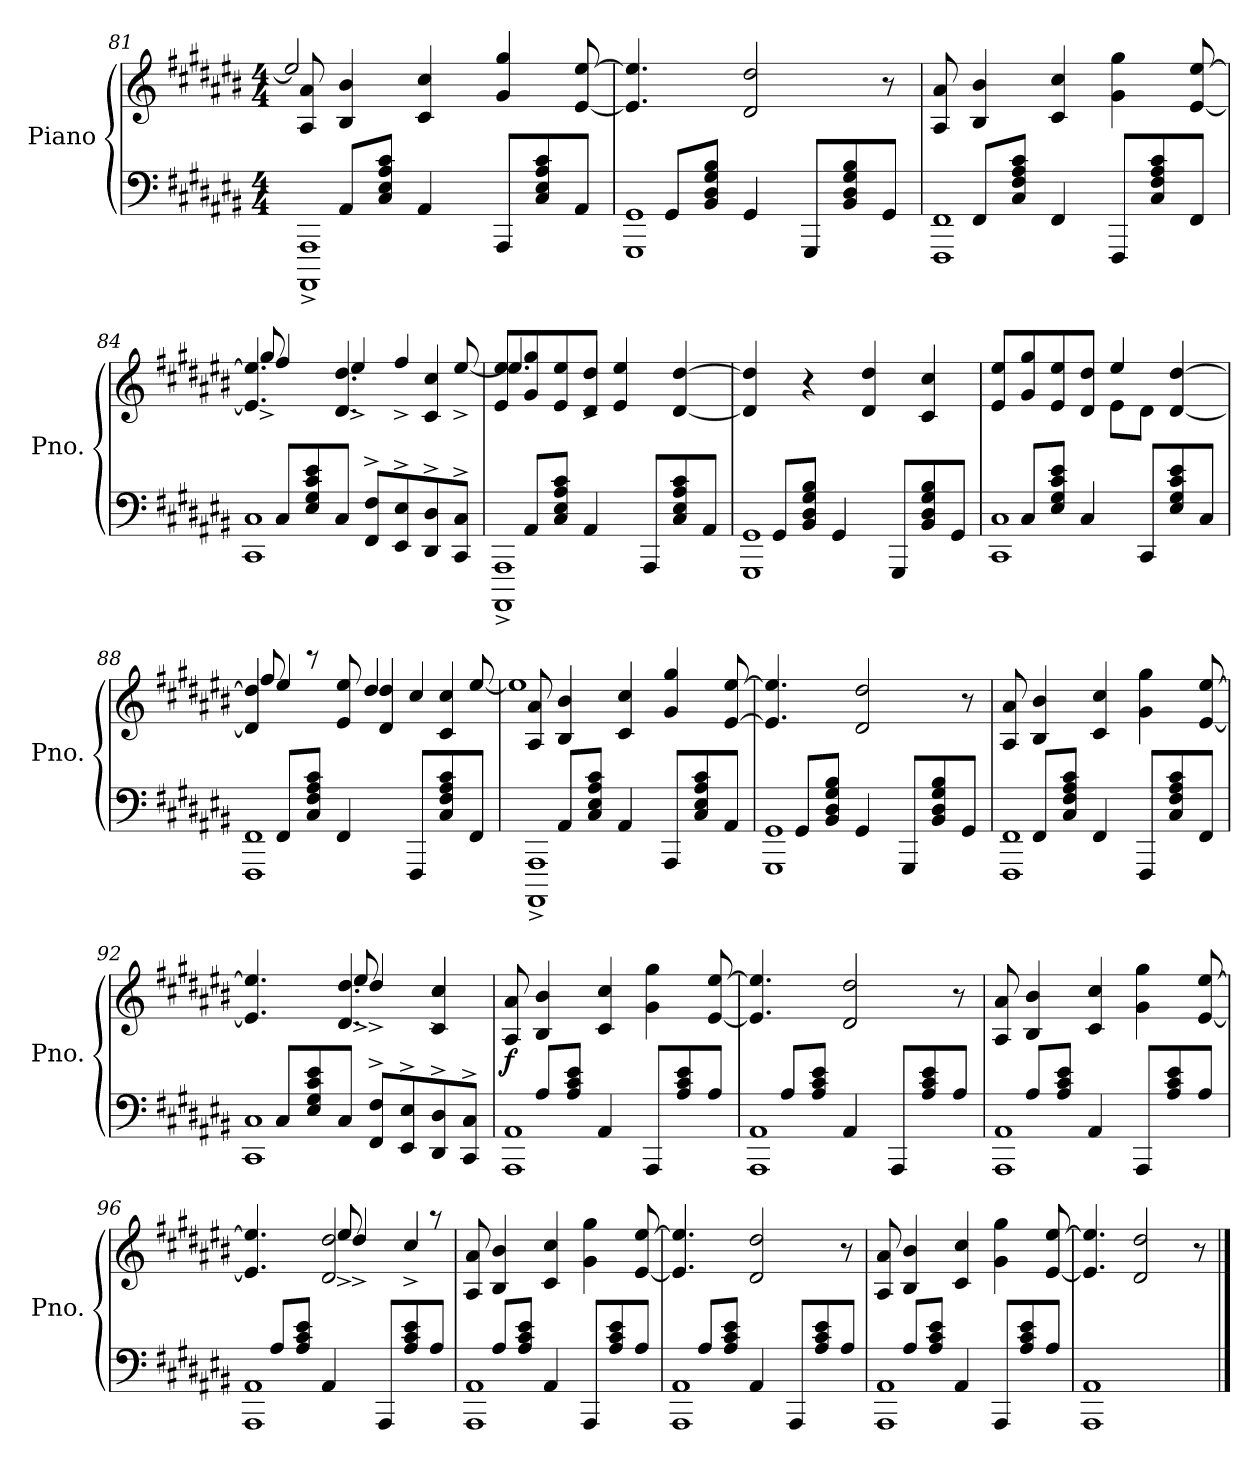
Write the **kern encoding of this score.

**kern	**kern	**dynam
*part1	*part1	*part1
*staff2	*staff1	*staff1/2
*I"Piano	*	*
*I'Pno.	*	*
!!LO:LB:g=z
*clefF4	*clefG2	*
*k[f#c#g#d#a#e#b#]	*k[f#c#g#d#a#e#b#]	*
*M4/4	*M4/4	*
=81	=81	=81
*^	*^	*
8ryy	1AAAA#^ 1AAA#^	8A#/ 8a#/	2ee#/]	.
8AA#/L	.	4B#/ 4b#/	.	.
8C#/ 8E#/ 8A#/ 8c#/J	.	.	.	.
4AA#/	.	4c#/ 4cc#/	.	.
.	.	.	2ryy	.
8AAA#/L	.	4g#/ 4gg#/	.	.
8C#/ 8E#/ 8A#/ 8c#/	.	.	.	.
8AA#/J	.	[8e#/ [8ee#/	.	.
*	*	*v	*v	*
=82	=82	=82	=82
8ryy	1GGG# 1GG#	4.e#/] 4.ee#/]	.
8GG#/L	.	.	.
8BB#/ 8D#/ 8G#/ 8B#/J	.	.	.
4GG#/	.	2d#/ 2dd#/	.
8GGG#/L	.	.	.
8BB#/ 8D#/ 8G#/ 8B#/	.	.	.
8GG#/J	.	8r	.
=83	=83	=83	=83
8ryy	1FFF# 1FF#	8A#/ 8a#/	.
8FF#/L	.	4B#/ 4b#/	.
8C#/ 8F#/ 8A#/ 8c#/J	.	.	.
4FF#/	.	4c#/ 4cc#/	.
8FFF#/L	.	4g#\ 4gg#\	.
8C#/ 8F#/ 8A#/ 8c#/	.	.	.
8FF#/J	.	[8e#/ [8ee#/	.
=84	=84	=84	=84
*	*	*^	*
8ryy	1CC# 1C#	4.e#/] 4.ee#/]	8gg#^/	.
8C#/L	.	.	4ff#/	.
8E#/ 8G#/ 8c#/ 8e#/	.	.	.	.
8C#/J	.	4.d#/ 4.dd#/	4ee#^/	.
8FF#/^ 8F#/^L	.	.	.	.
8EE#/^ 8E#/^	.	.	4ff#^/	.
8DD#/^ 8D#/^	.	4c#/ 4cc#/	.	.
8CC#/^ 8C#/^J	.	.	[8ee#^/	.
!!LO:LB:g=z	!!
=85	=85	=85	=85	=85
8ryy	1AAAA#^ 1AAA#^	8e#/ 8ee#/L	4.ee#/]	.
8AA#/L	.	8g#/ 8gg#/	.	.
8C#/ 8E#/ 8A#/ 8c#/J	.	8e#/ 8ee#/	.	.
4AA#/	.	8d#/ 8dd#/J	4dd#^/	.
.	.	4e#/ 4ee#/	.	.
8AAA#/L	.	.	4.ryy	.
8C#/ 8E#/ 8A#/ 8c#/	.	[4d#/ [4dd#/	.	.
8AA#/J	.	.	.	.
*	*	*v	*v	*
=86	=86	=86	=86
8ryy	1GGG# 1GG#	4d#/] 4dd#/]	.
8GG#/L	.	.	.
8BB#/ 8D#/ 8G#/ 8B#/J	.	4r	.
4GG#/	.	.	.
.	.	4d#/ 4dd#/	.
8GGG#/L	.	.	.
8BB#/ 8D#/ 8G#/ 8B#/	.	4c#/ 4cc#/	.
8GG#/J	.	.	.
=87	=87	=87	=87
*	*	*^	*
8ryy	1CC# 1C#	8e#/ 8ee#/L	2ryy	.
8C#/L	.	8g#/ 8gg#/	.	.
8E#/ 8G#/ 8c#/ 8e#/J	.	8e#/ 8ee#/	.	.
4C#/	.	8d#/ 8dd#/J	.	.
.	.	8e#\L	4ee#/	.
8CC#/L	.	8d#\J	.	.
8E#/ 8G#/ 8c#/ 8e#/	.	[4d#/ [4dd#/	4ryy	.
8C#/J	.	.	.	.
=88	=88	=88	=88	=88
8ryy	1FFF# 1FF#	4d#/] 4dd#/]	8ff#/	.
8FF#/L	.	.	4ee#/	.
8C#/ 8F#/ 8A#/ 8c#/J	.	8r	.	.
4FF#/	.	8e#/ 8ee#/	4dd#/	.
.	.	4d#/ 4dd#/	.	.
8FFF#/L	.	.	4cc#/	.
8C#/ 8F#/ 8A#/ 8c#/	.	4c#/ 4cc#/	.	.
8FF#/J	.	.	[8ee#/	.
!!LO:PB:g=z	!!
=89	=89	=89	=89	=89
8ryy	1AAAA#^ 1AAA#^	8A#/ 8a#/	1ee#]	.
8AA#/L	.	4B#/ 4b#/	.	.
8C#/ 8E#/ 8A#/ 8c#/J	.	.	.	.
4AA#/	.	4c#/ 4cc#/	.	.
8AAA#/L	.	4g#/ 4gg#/	.	.
8C#/ 8E#/ 8A#/ 8c#/	.	.	.	.
8AA#/J	.	[8e#/ [8ee#/	.	.
*	*	*v	*v	*
=90	=90	=90	=90
8ryy	1GGG# 1GG#	4.e#/] 4.ee#/]	.
8GG#/L	.	.	.
8BB#/ 8D#/ 8G#/ 8B#/J	.	.	.
4GG#/	.	2d#/ 2dd#/	.
8GGG#/L	.	.	.
8BB#/ 8D#/ 8G#/ 8B#/	.	.	.
8GG#/J	.	8r	.
=91	=91	=91	=91
8ryy	1FFF# 1FF#	8A#/ 8a#/	.
8FF#/L	.	4B#/ 4b#/	.
8C#/ 8F#/ 8A#/ 8c#/J	.	.	.
4FF#/	.	4c#/ 4cc#/	.
8FFF#/L	.	4g#\ 4gg#\	.
8C#/ 8F#/ 8A#/ 8c#/	.	.	.
8FF#/J	.	[8e#/ [8ee#/	.
=92	=92	=92	=92
*	*	*^	*
8ryy	1CC# 1C#	4.e#/] 4.ee#/]	4.ryy	.
8C#/L	.	.	.	.
8E#/ 8G#/ 8c#/ 8e#/	.	.	.	.
8C#/J	.	4.d#/ 4.dd#/	8ee#^/	.
8FF#/^ 8F#/^L	.	.	4dd#^/	.
8EE#/^ 8E#/^	.	.	.	.
8DD#/^ 8D#/^	.	4c#/ 4cc#/	4cc#^/	.
8CC#/^ 8C#/^J	.	.	.	.
*	*	*v	*v	*
!!LO:LB:g=z
=93	=93	=93	=93
!	!	!	!LO:DY:b
8ryy	1AAA# 1AA#	8A#/ 8a#/	f
8A#/L	.	4B#/ 4b#/	.
8A#/ 8c#/ 8e#/J	.	.	.
4AA#/	.	4c#/ 4cc#/	.
8AAA#/L	.	4g#\ 4gg#\	.
8A#/ 8c#/ 8e#/	.	.	.
8A#/J	.	[8e#/ [8ee#/	.
=94	=94	=94	=94
8ryy	1AAA# 1AA#	4.e#/] 4.ee#/]	.
8A#/L	.	.	.
8A#/ 8c#/ 8e#/J	.	.	.
4AA#/	.	2d#/ 2dd#/	.
8AAA#/L	.	.	.
8A#/ 8c#/ 8e#/	.	.	.
8A#/J	.	8r	.
=95	=95	=95	=95
8ryy	1AAA# 1AA#	8A#/ 8a#/	.
8A#/L	.	4B#/ 4b#/	.
8A#/ 8c#/ 8e#/J	.	.	.
4AA#/	.	4c#/ 4cc#/	.
8AAA#/L	.	4g#\ 4gg#\	.
8A#/ 8c#/ 8e#/	.	.	.
8A#/J	.	[8e#/ [8ee#/	.
=96	=96	=96	=96
*	*	*^	*
8ryy	1AAA# 1AA#	4.e#/] 4.ee#/]	4.ryy	.
8A#/L	.	.	.	.
8A#/ 8c#/ 8e#/J	.	.	.	.
4AA#/	.	2d#/ 2dd#/	8ee#^/	.
.	.	.	4dd#^/	.
8AAA#/L	.	.	.	.
8A#/ 8c#/ 8e#/	.	.	4cc#^/	.
8A#/J	.	8r	.	.
*	*	*v	*v	*
=97	=97	=97	=97
8ryy	1AAA# 1AA#	8A#/ 8a#/	.
8A#/L	.	4B#/ 4b#/	.
8A#/ 8c#/ 8e#/J	.	.	.
4AA#/	.	4c#/ 4cc#/	.
8AAA#/L	.	4g#\ 4gg#\	.
8A#/ 8c#/ 8e#/	.	.	.
8A#/J	.	[8e#/ [8ee#/	.
!!LO:LB:g=z
=98	=98	=98	=98
8ryy	1AAA# 1AA#	4.e#/] 4.ee#/]	.
8A#/L	.	.	.
8A#/ 8c#/ 8e#/J	.	.	.
4AA#/	.	2d#/ 2dd#/	.
8AAA#/L	.	.	.
8A#/ 8c#/ 8e#/	.	.	.
8A#/J	.	8r	.
=99	=99	=99	=99
8ryy	1AAA# 1AA#	8A#/ 8a#/	.
8A#/L	.	4B#/ 4b#/	.
8A#/ 8c#/ 8e#/J	.	.	.
4AA#/	.	4c#/ 4cc#/	.
8AAA#/L	.	4g#\ 4gg#\	.
8A#/ 8c#/ 8e#/	.	.	.
8A#/J	.	[8e#/ [8ee#/	.
*v	*v	*	*
=100	=100	=100
1AAA# 1AA#	4.e#/] 4.ee#/]	.
.	2d#/ 2dd#/	.
.	8r	.
==	==	==
*-	*-	*-
